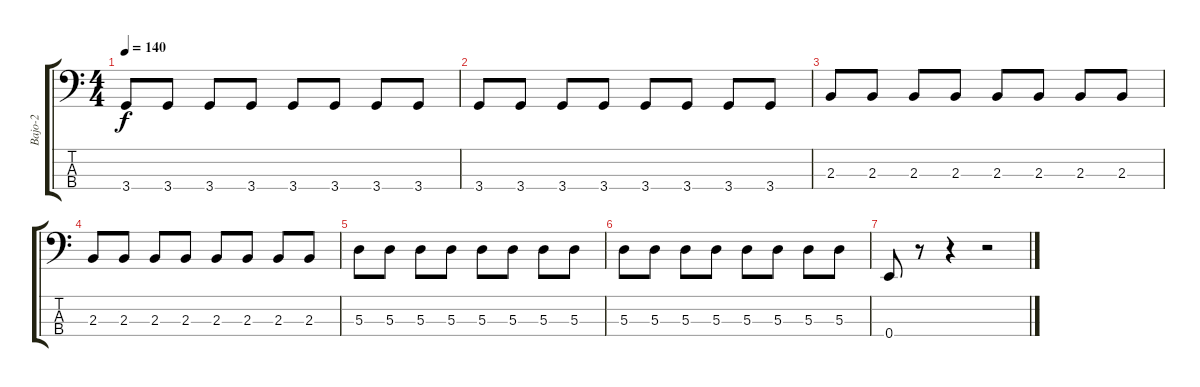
\track ("Bajo-2" "Bajo-2") {instrument electricbasspick}
\staff {score tabs}
\tuning (G2 D2 A1 E1) {hide}
\ts (4 4)
\tempo 140
\clef f4
\ks c
3.4.8{dy f} 3.4.8 3.4.8 3.4.8 3.4.8 3.4.8 3.4.8 3.4.8 |
3.4.8 3.4.8 3.4.8 3.4.8 3.4.8 3.4.8 3.4.8 3.4.8 |
2.3.8 2.3.8 2.3.8 2.3.8 2.3.8 2.3.8 2.3.8 2.3.8 |
2.3.8 2.3.8 2.3.8 2.3.8 2.3.8 2.3.8 2.3.8 2.3.8 |
5.3.8 5.3.8 5.3.8 5.3.8 5.3.8 5.3.8 5.3.8 5.3.8 |
5.3.8 5.3.8 5.3.8 5.3.8 5.3.8 5.3.8 5.3.8 5.3.8 |
0.4.8 r.8 r.4 r.2
